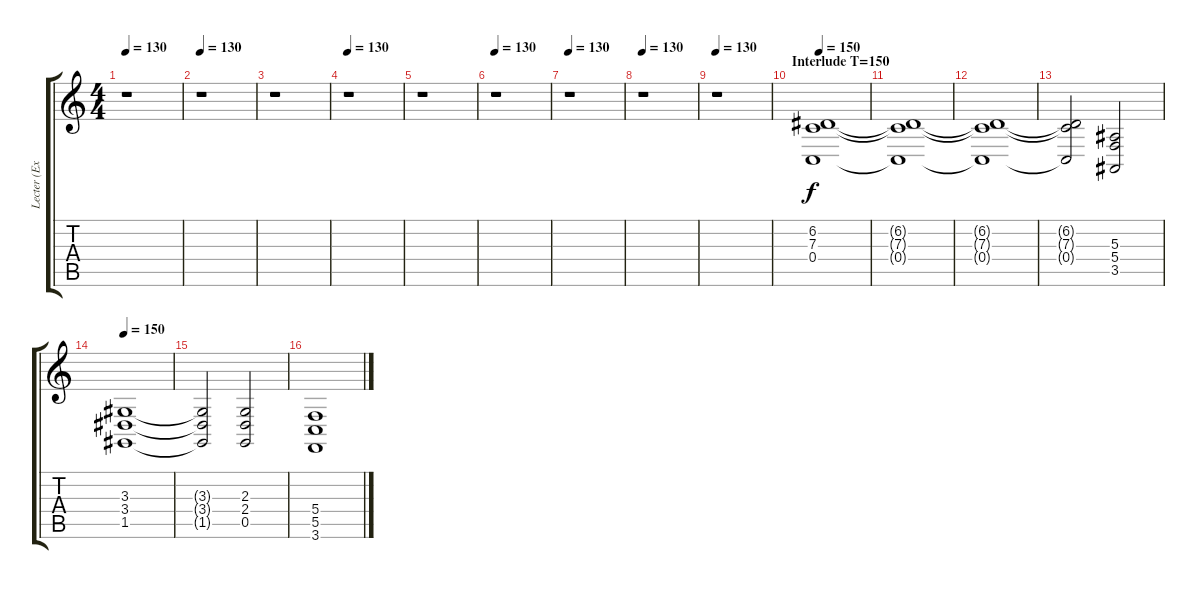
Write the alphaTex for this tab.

\track ("Lecter (Extra)" "Lecter (Ex") {instrument choiraahs}
\staff {score tabs}
\tuning (D4 A3 F3 C3 G2 D2) {hide}
\ts (4 4)
\tempo 130
\clef g2
\ks c
r.1{dy f} |
\tempo 130
r.1 |
r.1 |
\tempo 130
r.1 |
r.1 |
\tempo 130
r.1 |
\tempo 130
r.1 |
\tempo 130
r.1 |
\tempo 130
r.1 |
\section ("" "Interlude T=150")
\tempo 150
(6.2 7.3 0.4).1 |
(6.2{t} 7.3{t} 0.4{t}).1 |
(6.2{t} 7.3{t} 0.4{t}).1 |
(6.2{t} 7.3{t} 0.4{t}).2 (5.3 5.4 3.5).2 |
\tempo 150
(3.3 3.4 1.5).1 |
(3.3{t} 3.4{t} 1.5{t}).2 (2.3 2.4 0.5).2 |
(5.4 5.5 3.6).1
